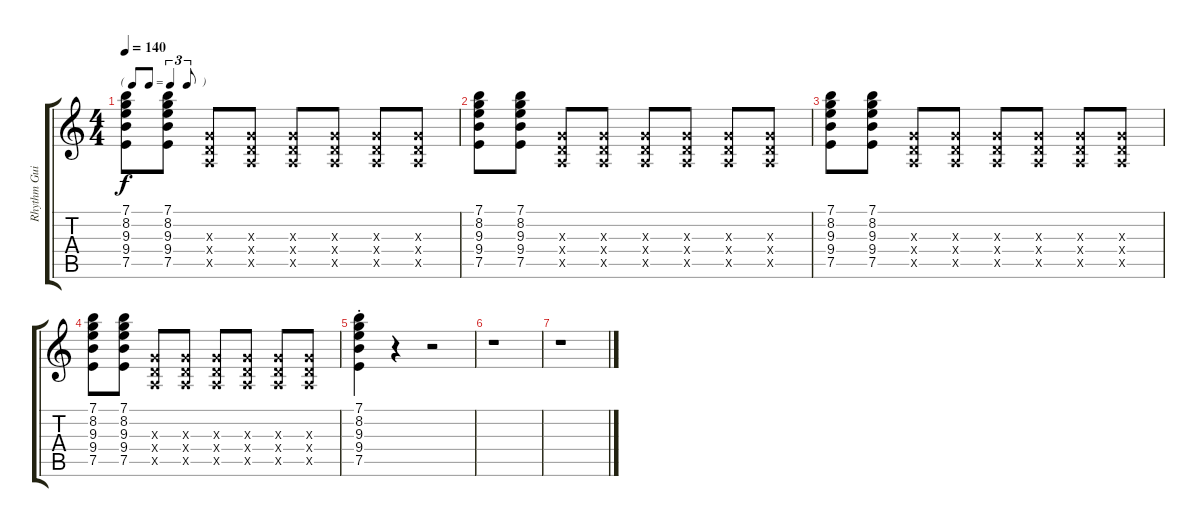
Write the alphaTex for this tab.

\track ("Rhythm Guitar II" "Rhythm Gui") {instrument acousticguitarsteel}
\staff {score tabs}
\tuning (E4 B3 G3 D3 A2 E2) {hide}
\ts (4 4)
\tf triplet8th
\tempo 140
\clef g2
\ks c
(7.1 8.2 9.3 9.4 7.5).8{dy f} (7.1 8.2 9.3 9.4 7.5).8 (0.3{x} 0.4{x} 0.5{x}).8 (0.3{x} 0.4{x} 0.5{x}).8 (0.3{x} 0.4{x} 0.5{x}).8 (0.3{x} 0.4{x} 0.5{x}).8 (0.3{x} 0.4{x} 0.5{x}).8 (0.3{x} 0.4{x} 0.5{x}).8 |
(7.1 8.2 9.3 9.4 7.5).8 (7.1 8.2 9.3 9.4 7.5).8 (0.3{x} 0.4{x} 0.5{x}).8 (0.3{x} 0.4{x} 0.5{x}).8 (0.3{x} 0.4{x} 0.5{x}).8 (0.3{x} 0.4{x} 0.5{x}).8 (0.3{x} 0.4{x} 0.5{x}).8 (0.3{x} 0.4{x} 0.5{x}).8 |
(7.1 8.2 9.3 9.4 7.5).8 (7.1 8.2 9.3 9.4 7.5).8 (0.3{x} 0.4{x} 0.5{x}).8 (0.3{x} 0.4{x} 0.5{x}).8 (0.3{x} 0.4{x} 0.5{x}).8 (0.3{x} 0.4{x} 0.5{x}).8 (0.3{x} 0.4{x} 0.5{x}).8 (0.3{x} 0.4{x} 0.5{x}).8 |
(7.1 8.2 9.3 9.4 7.5).8 (7.1 8.2 9.3 9.4 7.5).8 (0.3{x} 0.4{x} 0.5{x}).8 (0.3{x} 0.4{x} 0.5{x}).8 (0.3{x} 0.4{x} 0.5{x}).8 (0.3{x} 0.4{x} 0.5{x}).8 (0.3{x} 0.4{x} 0.5{x}).8 (0.3{x} 0.4{x} 0.5{x}).8 |
(7.1{st} 8.2{st} 9.3{st} 9.4{st} 7.5{st}).4 r.4 r.2 |
r.1 |
r.1
